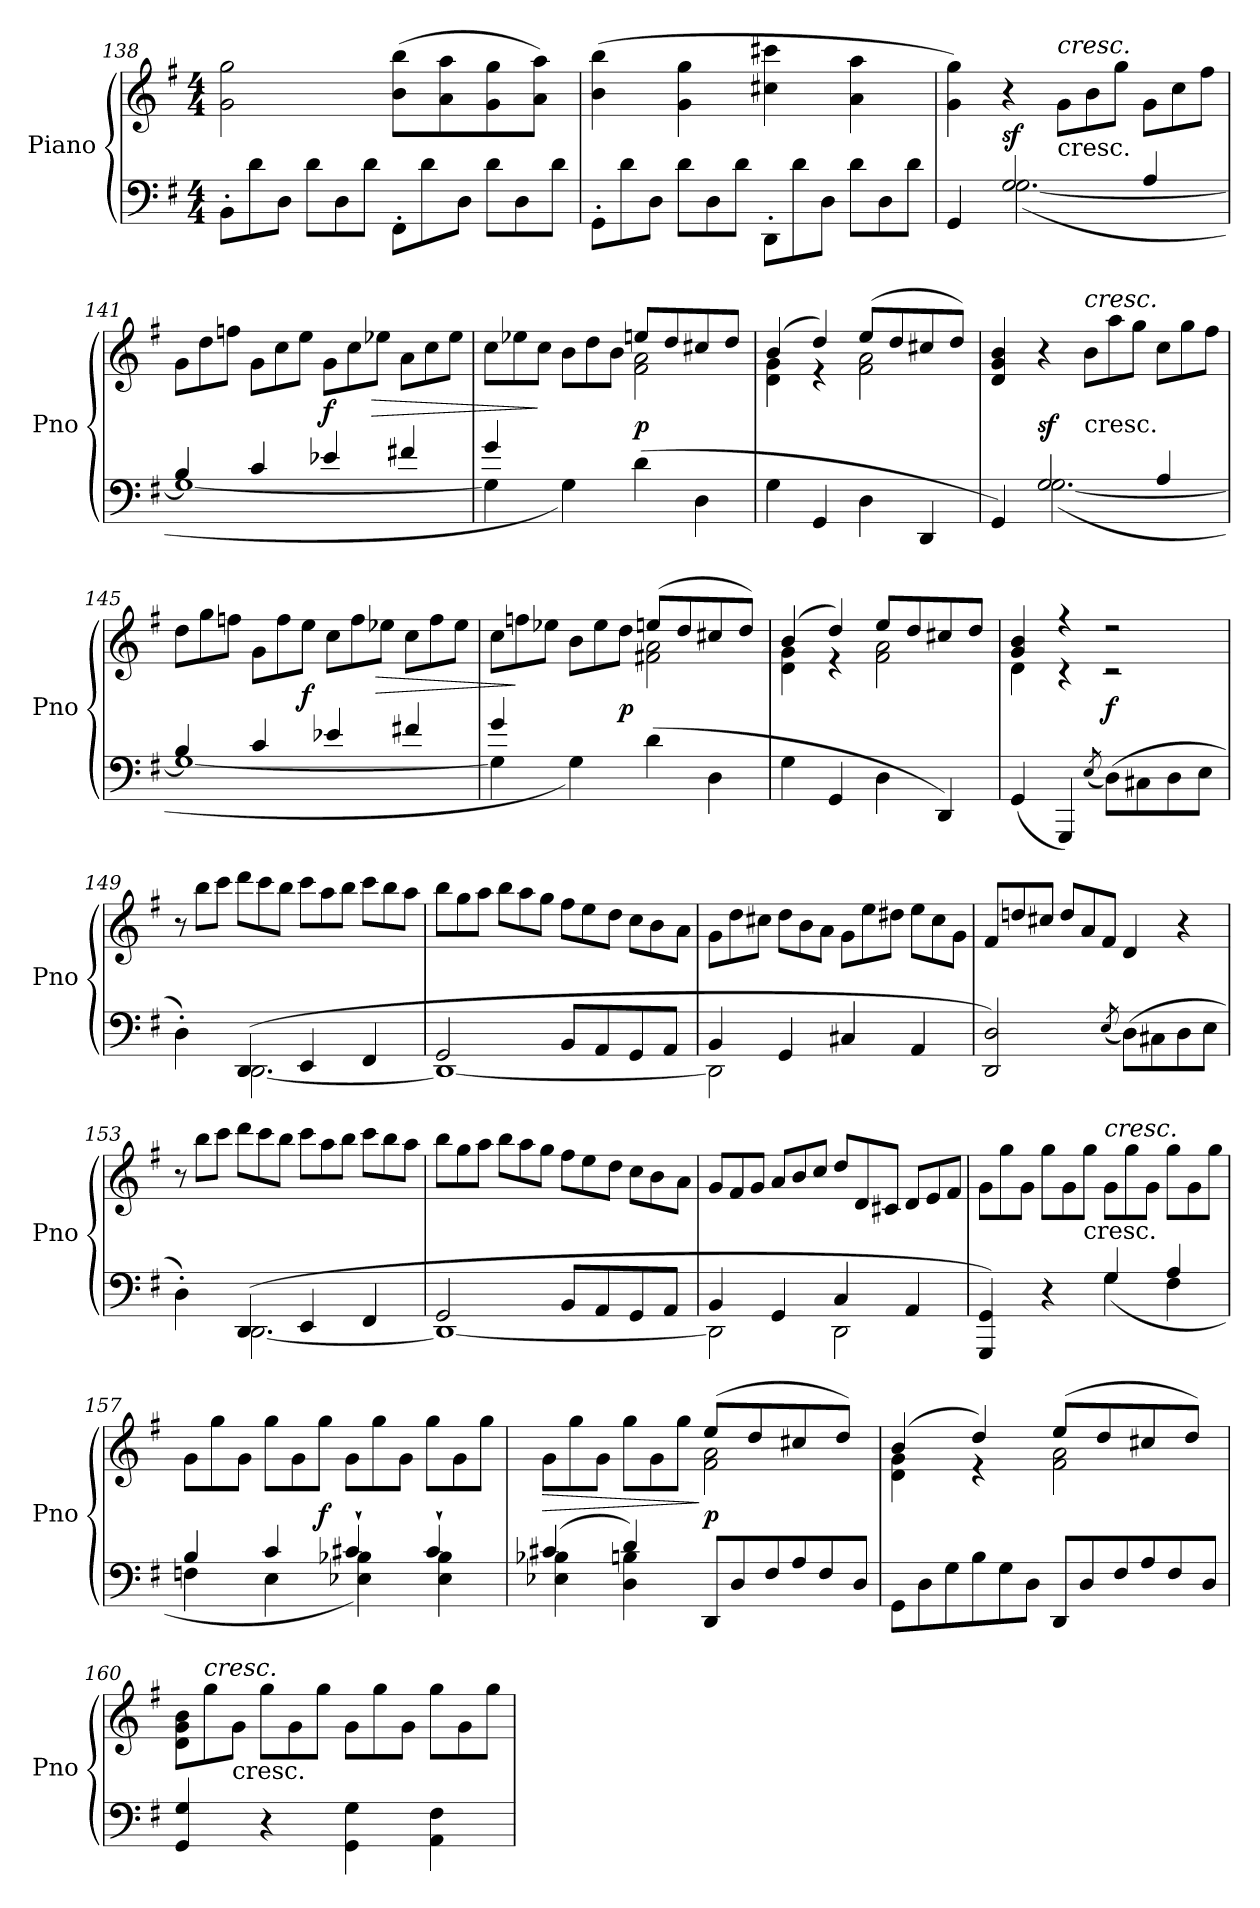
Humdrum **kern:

**kern	**kern	**dynam
*part1	*part1	*part1
*staff2	*staff1	*staff1/2
*I"Piano	*	*
*I'Pno	*	*
*clefF4	*clefG2	*
*k[f#]	*k[f#]	*
*G:	*G:	*
*M4/4	*M4/4	*
*Xtuplet	*	*
=138	=138	=138
12BB'L	2g 2gg	.
12d	.	.
12DJ	.	.
12dL	.	.
12D	.	.
12dJ	.	.
12FF#'L	(8b 8bbL	.
12d	.	.
.	8a 8aa	.
12DJ	.	.
12dL	8g 8gg	.
12D	.	.
.	8a 8aaJ)	.
12dJ	.	.
=139	=139	=139
12GG'L	(4b 4bb	.
12d	.	.
12DJ	.	.
12dL	4g 4gg	.
12D	.	.
12dJ	.	.
12DD'L	4cc#X 4ccc#X	.
12d	.	.
12DJ	.	.
12dL	4a 4aa	.
12D	.	.
12dJ	.	.
=140	=140	=140
*^	*	*
4ryy	4GG	4g 4gg)	.
2G	([2.G	4r	sf
*	*	*Xtuplet	*
!	!	!LO:TX:c:t=cresc.	!
!	!	!LO:TX:a:i:t=cresc.	!
.	.	12gL	.
.	.	12b	.
.	.	12ggJ	.
4A	.	12gL	.
.	.	12cc	.
.	.	12ff#J	.
=141	=141	=141	=141
4B	1G_	12gL	.
.	.	12dd	.
.	.	12ffnJ	.
4c	.	12gL	.
.	.	12cc	.
.	.	12eeJ	.
4e-X	.	12gL	f
.	.	12cc	.
.	.	12ee-XJ	>
4f#X	.	12aL	.
.	.	12cc	.
.	.	12ee-J	.
=142	=142	=142	=142
*	*	*^	*
4g	4G]	2ryy	12ccL	.
.	.	.	12ee-X	.
.	.	.	12ccJ	]
2.ryy	4G)	.	12bL	.
.	.	.	12dd	.
.	.	.	12bJ	.
.	(>4d	8eenL	2f# 2a	p
.	.	8dd	.	.
.	4D	8cc#X	.	.
.	.	8ddJ	.	.
*v	*v	*	*	*
=143	=143	=143	=143
4G	(4b	4d 4g	.
4GG	4dd)	4r	.
4D	(8eeL	2f# 2a	.
.	8dd	.	.
4DD	8cc#X	.	.
.	8ddJ)	.	.
*	*v	*v	*
=144	=144	=144
*^	*	*
4ryy	4GG)	4d 4g 4b	.
2G	([2.G	4r	sf
!	!	!LO:TX:c:t=cresc.	!
!	!	!LO:TX:a:i:t=cresc.	!
.	.	12bL	.
.	.	12aa	.
.	.	12ggJ	.
4A	.	12ccL	.
.	.	12gg	.
.	.	12ff#J	.
=145	=145	=145	=145
4B	1G_	12ddL	.
.	.	12gg	.
.	.	12ffnJ	.
4c	.	12gL	.
.	.	12ff	.
.	.	12eeJ	f
4e-X	.	12ccL	.
.	.	12ff	.
.	.	12ee-XJ	>
4f#X	.	12ccL	.
.	.	12ff	.
.	.	12ee-J	.
=146	=146	=146	=146
*	*	*^	*
4g	4G]	2ryy	12ccL	.
.	.	.	12ffn	]
.	.	.	12ee-XJ	.
2.ryy	4G)	.	12bL	.
.	.	.	12ee-	.
.	.	.	12ddJ	p
.	(4d	(8eenL	2f#X 2a	.
.	.	8dd	.	.
.	4D	8cc#X	.	.
.	.	8ddJ)	.	.
*v	*v	*	*	*
=147	=147	=147	=147
4G	(4b	4d 4g	.
4GG	4dd)	4r	.
4D	8eeL	2f# 2a	.
.	8dd	.	.
4DD)	8cc#X	.	.
.	8ddJ	.	.
=148	=148	=148	=148
(4GG	4g 4b	4d	.
4GGG)	4r	4r	.
(8qE	.	.	.
(8DL)	2r	2r	f
8C#X	.	.	.
8D	.	.	.
8EJ	.	.	.
*	*v	*v	*
=149	=149	=149
*^	*	*
4D')	4ryy	12r	.
.	.	12bbL	.
.	.	12cccJ	.
(4DD	[2.DD	12dddL	.
.	.	12ccc	.
.	.	12bbJ	.
4EE	.	12cccL	.
.	.	12aa	.
.	.	12bbJ	.
4FF#	.	12cccL	.
.	.	12bb	.
.	.	12aaJ	.
=150	=150	=150	=150
2GG	1DD_	12bbL	.
.	.	12gg	.
.	.	12aaJ	.
.	.	12bbL	.
.	.	12aa	.
.	.	12ggJ	.
8BBL	.	12ff#L	.
.	.	12ee	.
8AA	.	.	.
.	.	12ddJ	.
8GG	.	12ccL	.
.	.	12b	.
8AAJ	.	.	.
.	.	12aJ	.
=151	=151	=151	=151
4BB	2DD]	12gL	.
.	.	12dd	.
.	.	12cc#XJ	.
4GG	.	12ddL	.
.	.	12b	.
.	.	12aJ	.
4C#X	2ryy	12gL	.
.	.	12ee	.
.	.	12dd#XJ	.
4AA	.	12eeL	.
.	.	12cc#	.
.	.	12gJ	.
*v	*v	*	*
=152	=152	=152
2DD 2D)	12f#/L	.
.	12ddn/	.
.	12cc#X/J	.
.	12ddL	.
.	12a	.
.	12f#J	.
(8qE	.	.
(8DL)	4d	.
8C#X	.	.
8D	4r	.
8EJ	.	.
=153	=153	=153
*^	*	*
4D')	4ryy	12r	.
.	.	12bbL	.
.	.	12cccJ	.
(4DD	[2.DD	12dddL	.
.	.	12ccc	.
.	.	12bbJ	.
4EE	.	12cccL	.
.	.	12aa	.
.	.	12bbJ	.
4FF#	.	12cccL	.
.	.	12bb	.
.	.	12aaJ	.
=154	=154	=154	=154
2GG	1DD_	12bbL	.
.	.	12gg	.
.	.	12aaJ	.
.	.	12bbL	.
.	.	12aa	.
.	.	12ggJ	.
8BBL	.	12ff#L	.
.	.	12ee	.
8AA	.	.	.
.	.	12ddJ	.
8GG	.	12ccL	.
.	.	12b	.
8AAJ	.	.	.
.	.	12aJ	.
=155	=155	=155	=155
4BB	2DD]	12gL	.
.	.	12f#	.
.	.	12gJ	.
4GG	.	12a/L	.
.	.	12b/	.
.	.	12cc/J	.
4C	2DD	12ddL	.
.	.	12d	.
.	.	12c#XJ	.
4AA	.	12dL	.
.	.	12e	.
.	.	12f#J	.
=156	=156	=156	=156
2ryy	4GGG 4GG)	12gL	.
.	.	12gg	.
.	.	12gJ	.
.	4r	12ggL	.
.	.	12g	.
!	!	!LO:TX:c:t=cresc.	!
.	.	12ggJ	.
!	!	!LO:TX:a:i:t=cresc.	!
4G	(4G	12gL	.
.	.	12gg	.
.	.	12gJ	.
4A	4F#	12ggL	.
.	.	12g	.
.	.	12ggJ	.
=157	=157	=157	=157
4B	4Fn	12gL	.
.	.	12gg	.
.	.	12gJ	.
4c	4E	12ggL	.
.	.	12g	.
.	.	12ggJ	f
4c#X`	4E-X 4B-X)	12gL	.
.	.	12gg	.
.	.	12gJ	.
4c#`	4E- 4B-	12ggL	.
.	.	12g	.
.	.	12ggJ	.
=158	=158	=158	=158
*	*	*^	*
(4c#X	4E-X 4B-X	2ryy	12gL	>
.	.	.	12gg	.
.	.	.	12gJ	.
4d)	4D 4Bn	.	12ggL	.
.	.	.	12g	.
.	.	.	12ggJ	.
2ryy	12DDL	(8eeL	2f# 2a	] p
.	12D	.	.	.
.	.	8dd	.	.
.	12F#	.	.	.
.	12A	8cc#X	.	.
.	12F#	.	.	.
.	.	8ddJ)	.	.
.	12DJ	.	.	.
*v	*v	*	*	*
=159	=159	=159	=159
12GGL	(4b	4d 4g	.
12D	.	.	.
12G	.	.	.
12B	4dd)	4r	.
12G	.	.	.
12DJ	.	.	.
12DDL	(8eeL	2f# 2a	.
12D	.	.	.
.	8dd	.	.
12F#	.	.	.
12A	8cc#X	.	.
12F#	.	.	.
.	8ddJ)	.	.
12DJ	.	.	.
*	*v	*v	*
=160	=160	=160
4GG 4G	12d 12g 12bL	.
!	!LO:TX:a:i:t=cresc.	!
.	12gg	.
!	!LO:TX:c:t=cresc.	!
.	12gJ	.
4r	12ggL	.
.	12g	.
.	12ggJ	.
4GG\ 4G\	12gL	.
.	12gg	.
.	12gJ	.
4AA\ 4F#\	12ggL	.
.	12g	.
.	12ggJ	.
=	=	=
*-	*-	*-
